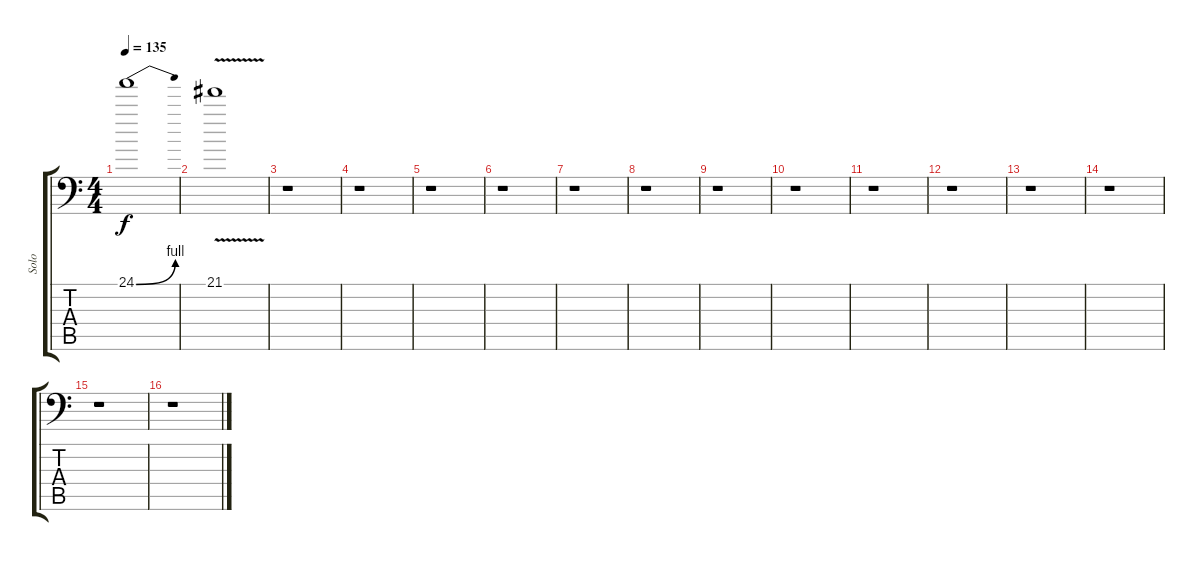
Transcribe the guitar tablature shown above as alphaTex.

\track ("Solo" "Solo") {instrument distortionguitar}
\staff {score tabs}
\tuning (A3 E3 C3 G2 D2 A1) {hide}
\ts (4 4)
\tempo 135
\clef f4
\ks c
24.1{be (bend 0 0 60 4)}.1{dy f} |
21.1{v}.1 |
r.1 |
r.1 |
r.1 |
r.1 |
r.1 |
r.1 |
r.1 |
r.1 |
r.1 |
r.1 |
r.1 |
r.1 |
r.1 |
r.1
